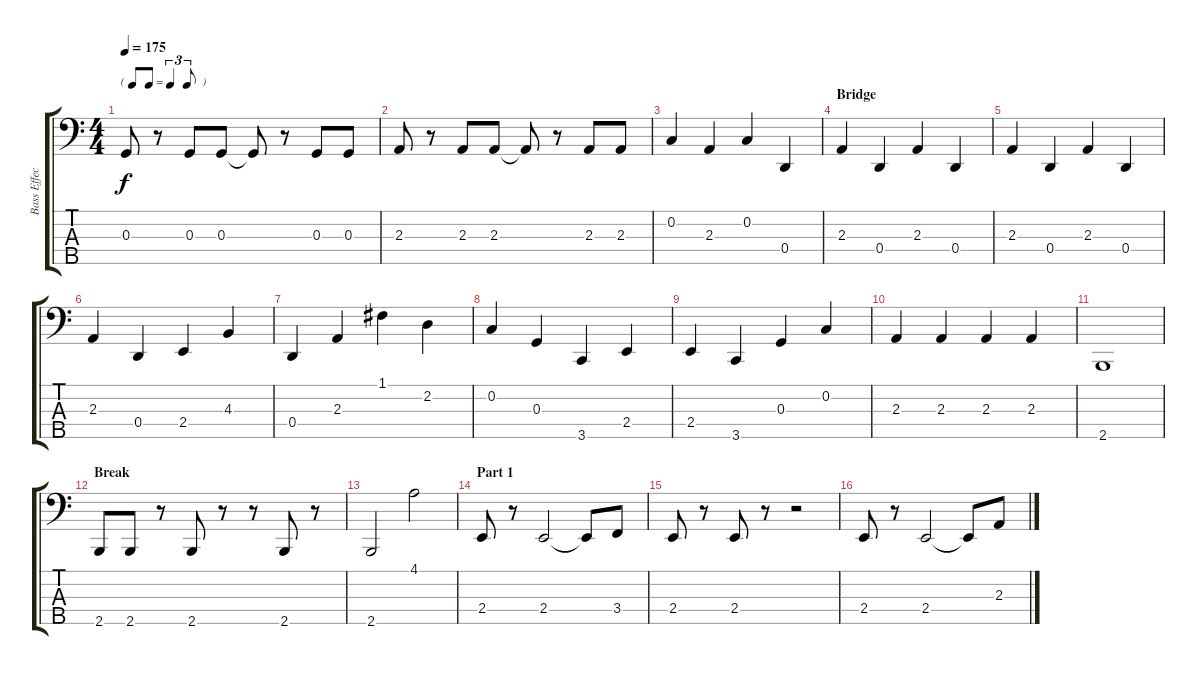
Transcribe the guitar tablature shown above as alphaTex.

\track ("Bass Effect" "Bass Effec") {instrument synthbass1}
\staff {score tabs}
\tuning (F2 C2 G1 D1 A0) {hide}
\ts (4 4)
\tf triplet8th
\tempo 175
\clef f4
\ks c
0.3.8{dy f} r.8 0.3.8 0.3.8 0.3{t}.8 r.8 0.3.8 0.3.8 |
2.3.8 r.8 2.3.8 2.3.8 2.3{t}.8 r.8 2.3.8 2.3.8 |
0.2.4 2.3.4 0.2.4 0.4.4 |
\section ("" "Bridge")
2.3.4 0.4.4 2.3.4 0.4.4 |
2.3.4 0.4.4 2.3.4 0.4.4 |
2.3.4 0.4.4 2.4.4 4.3.4 |
0.4.4 2.3.4 1.1.4 2.2.4 |
0.2.4 0.3.4 3.5.4 2.4.4 |
2.4.4 3.5.4 0.3.4 0.2.4 |
2.3.4 2.3.4 2.3.4 2.3.4 |
2.5.1 |
\section ("" "Break")
2.5.8 2.5.8 r.8 2.5.8 r.8 r.8 2.5.8 r.8 |
2.5.2 4.1.2 |
\section ("" "Part 1")
2.4.8 r.8 2.4.2 2.4{t}.8 3.4.8 |
2.4.8 r.8 2.4.8 r.8 r.2 |
2.4.8 r.8 2.4.2 2.4{t}.8 2.3.8
